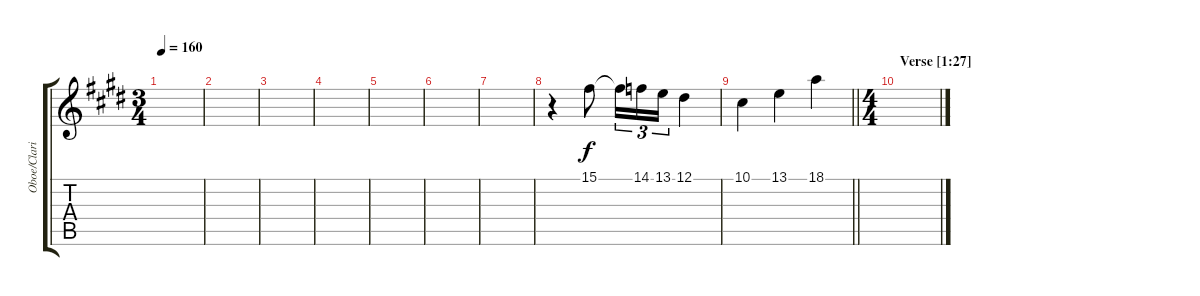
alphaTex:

\track ("Oboe/Clarinet" "Oboe/Clari") {instrument oboe}
\staff {score tabs}
\tuning (Eb4 Bb3 Gb3 Db3 Ab2 Db2) {hide}
\ts (3 4)
\tempo 160
\clef g2
\ks c#minor
|
|
|
|
|
|
|
r.4 15.1.8{volume 9} 15.1{t}.16{tu (3 2)} 14.1.16{tu (3 2)} 13.1.16{tu (3 2)} 12.1.4 |
\barLineRight lightlight
10.1.4 13.1.4 18.1.4 |
\ts (4 4)
\section ("" "Verse [1:27]")
